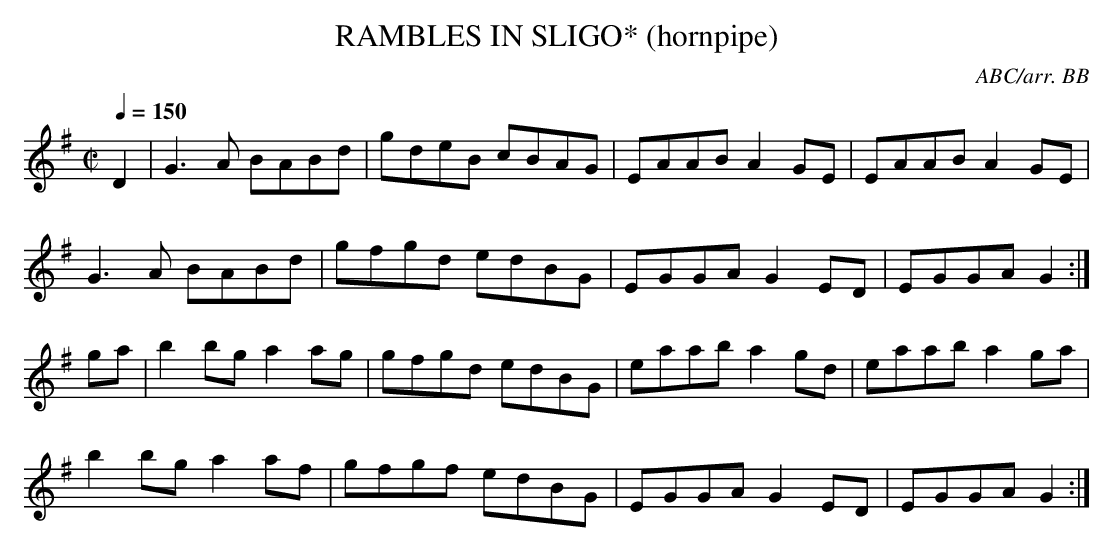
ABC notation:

X:1
T:RAMBLES IN SLIGO* (hornpipe)
C:ABC/arr. BB
Q:1/4=150
Y:"hornpipe"
L:1/8
M:C|
K:G
D2|G3A BABd|gdeB cBAG|EAAB A2GE|EAAB A2GE|
G3A BABd|gfgd edBG|EGGA G2ED|EGGA G2 :|
ga|b2bg a2ag|gfgd edBG|eaab a2gd|eaab a2ga|
b2bg a2af|gfgf edBG|EGGA G2ED|EGGA G2 :|
